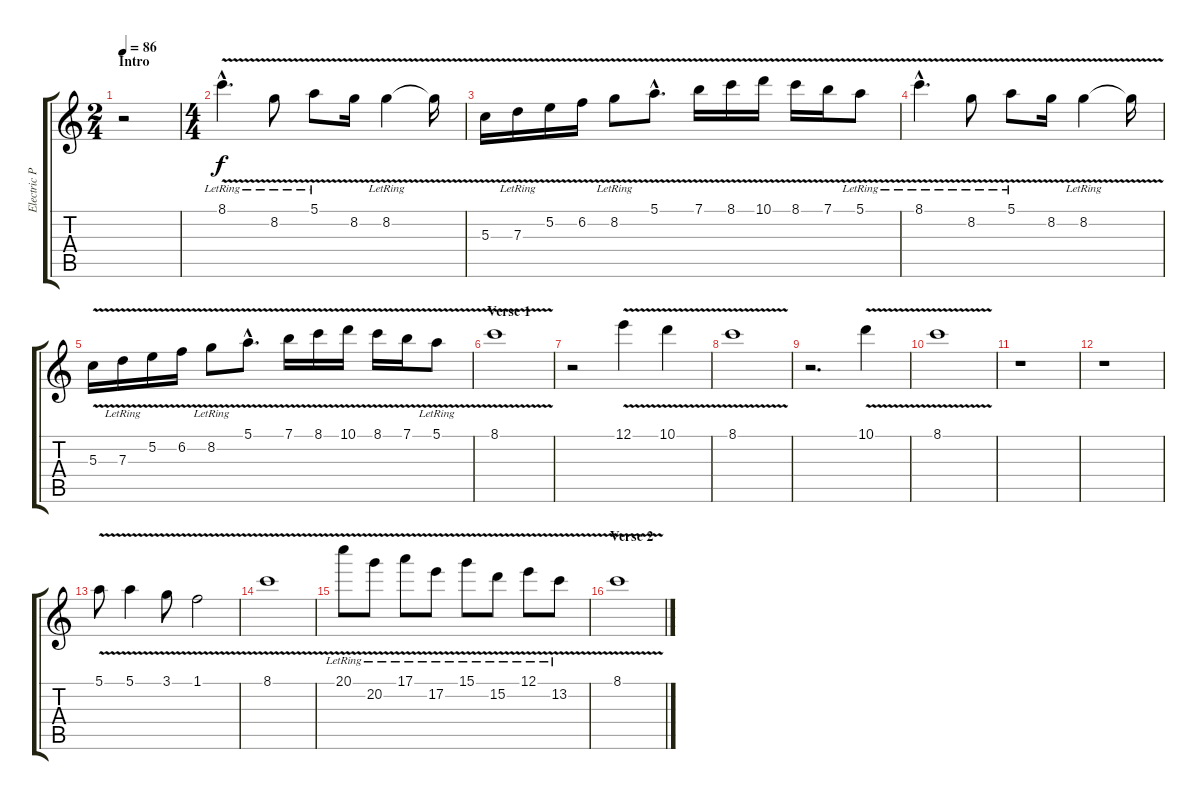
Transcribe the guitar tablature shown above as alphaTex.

\track ("Electric Piano (Hecke)" "Electric P") {instrument electricpiano1}
\staff {score tabs}
\tuning (E5 B4 G4 D4 A3 E3) {hide}
\ts (2 4)
\section ("" "Intro")
\tempo 86
\clef g2
\ks c
r.2{dy f instrument electricpiano1} |
\ts (4 4)
8.1{v hac lr}.4{d} 8.2{v lr}.8 5.1{v lr}.8 8.2{v}.16 8.2{v lr}.4 8.2{t}.16 |
5.3{v}.16 7.3{v lr}.16 5.2{v}.16 6.2{v}.16 8.2{v lr}.8 5.1{v hac}.8{d} 7.1{v}.16 8.1{v}.16 10.1{v}.16 8.1{v}.16 7.1{v}.16 5.1{v lr}.8 |
8.1{v hac lr}.4{d} 8.2{v lr}.8 5.1{v lr}.8 8.2{v}.16 8.2{v lr}.4 8.2{t}.16 |
5.3{v}.16 7.3{v lr}.16 5.2{v}.16 6.2{v}.16 8.2{v lr}.8 5.1{v hac}.8{d} 7.1{v}.16 8.1{v}.16 10.1{v}.16 8.1{v}.16 7.1{v}.16 5.1{v lr}.8 |
\section ("" "Verse 1")
8.1{v}.1 |
r.2 12.1{v}.4 10.1{v}.4 |
8.1{v}.1 |
r.2{d} 10.1{v}.4 |
8.1{v}.1 |
r.1 |
r.1 |
5.1{v}.8 5.1{v}.4 3.1{v}.8 1.1{v}.2 |
8.1{v}.1 |
20.1{v lr}.8 20.2{v lr}.8 17.1{v lr}.8 17.2{v lr}.8 15.1{v lr}.8 15.2{v lr}.8 12.1{v lr}.8 13.2{v lr}.8 |
\section ("" "Verse 2")
8.1{v}.1
